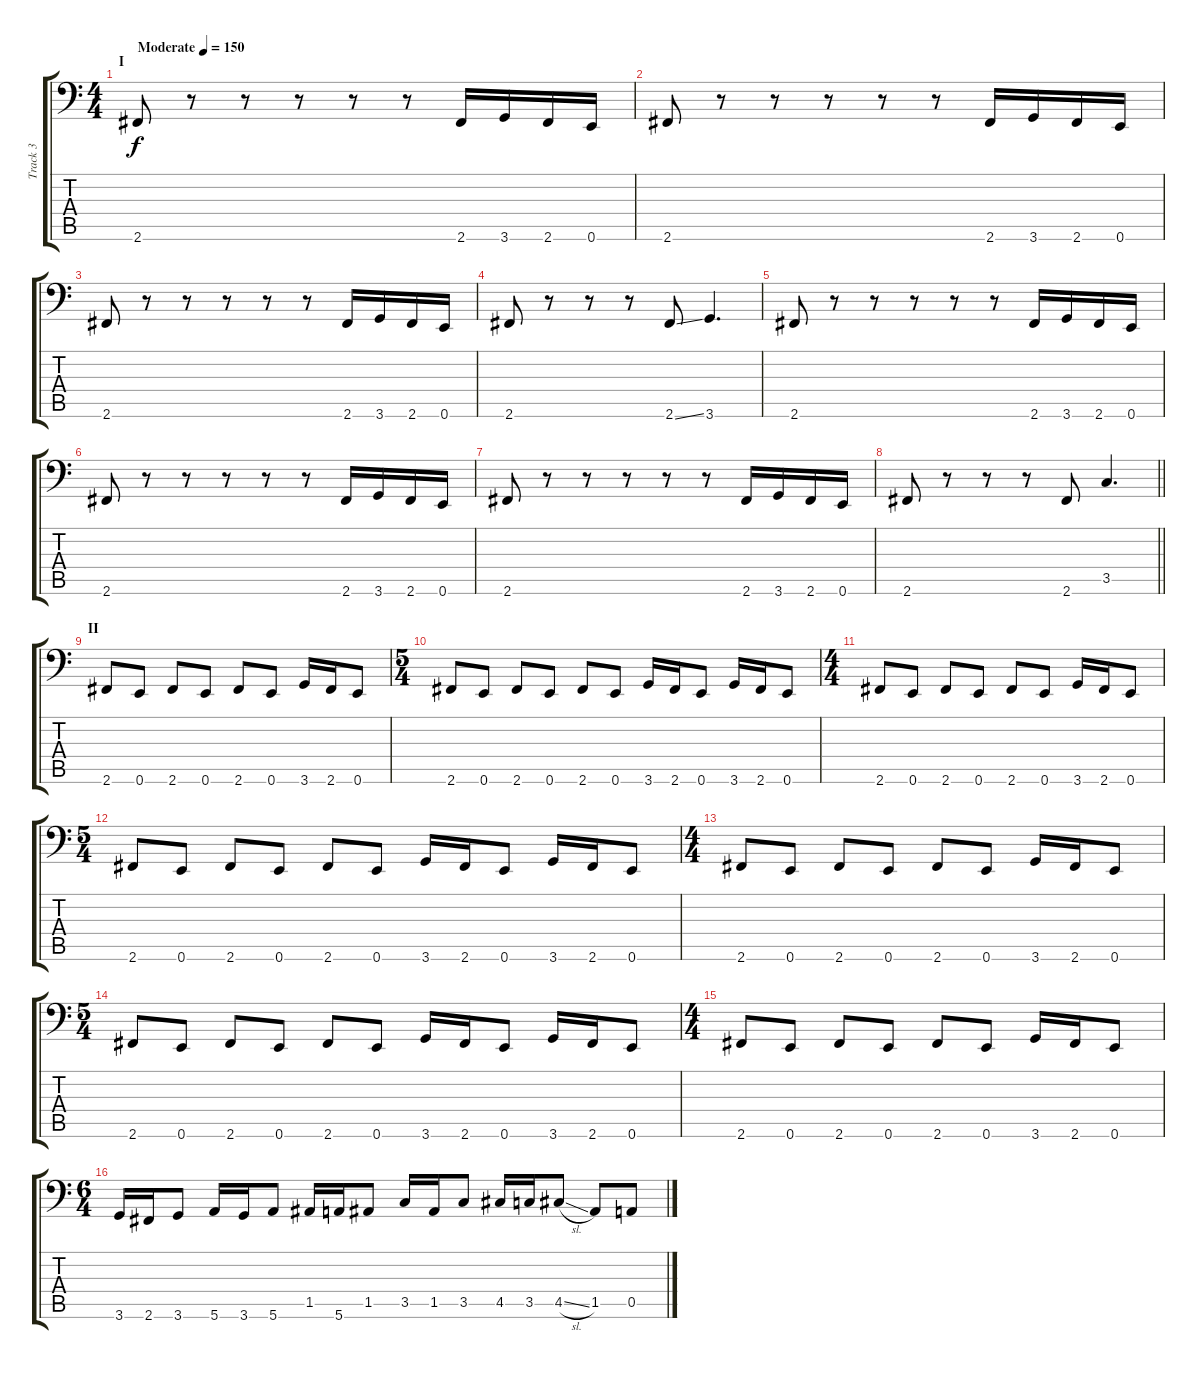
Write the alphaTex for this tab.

\track ("Track 3" "Track 3") {instrument electricbassfinger}
\staff {score tabs}
\tuning (E3 B2 G2 D2 A1 E1) {hide}
\ts (4 4)
\section ("" "I")
\tempo (150 "Moderate")
\clef f4
\ks c
2.6.8{dy f instrument electricbassfinger} r.8 r.8 r.8 r.8 r.8 2.6.16 3.6.16 2.6.16 0.6.16 |
2.6.8 r.8 r.8 r.8 r.8 r.8 2.6.16 3.6.16 2.6.16 0.6.16 |
2.6.8 r.8 r.8 r.8 r.8 r.8 2.6.16 3.6.16 2.6.16 0.6.16 |
2.6.8 r.8 r.8 r.8 2.6{ss}.8 3.6.4{d} |
2.6.8 r.8 r.8 r.8 r.8 r.8 2.6.16 3.6.16 2.6.16 0.6.16 |
2.6.8 r.8 r.8 r.8 r.8 r.8 2.6.16 3.6.16 2.6.16 0.6.16 |
2.6.8 r.8 r.8 r.8 r.8 r.8 2.6.16 3.6.16 2.6.16 0.6.16 |
\barLineRight lightlight
2.6.8 r.8 r.8 r.8 2.6.8 3.5.4{d} |
\section ("" "II")
2.6.8 0.6.8 2.6.8 0.6.8 2.6.8 0.6.8 3.6.16 2.6.16 0.6.8 |
\ts (5 4)
2.6.8 0.6.8 2.6.8 0.6.8 2.6.8 0.6.8 3.6.16 2.6.16 0.6.8 3.6.16 2.6.16 0.6.8 |
\ts (4 4)
2.6.8 0.6.8 2.6.8 0.6.8 2.6.8 0.6.8 3.6.16 2.6.16 0.6.8 |
\ts (5 4)
2.6.8 0.6.8 2.6.8 0.6.8 2.6.8 0.6.8 3.6.16 2.6.16 0.6.8 3.6.16 2.6.16 0.6.8 |
\ts (4 4)
2.6.8 0.6.8 2.6.8 0.6.8 2.6.8 0.6.8 3.6.16 2.6.16 0.6.8 |
\ts (5 4)
2.6.8 0.6.8 2.6.8 0.6.8 2.6.8 0.6.8 3.6.16 2.6.16 0.6.8 3.6.16 2.6.16 0.6.8 |
\ts (4 4)
2.6.8 0.6.8 2.6.8 0.6.8 2.6.8 0.6.8 3.6.16 2.6.16 0.6.8 |
\ts (6 4)
3.6.16 2.6.16 3.6.8 5.6.16 3.6.16 5.6.8 1.5.16 5.6.16 1.5.8 3.5.16 1.5.16 3.5.8 4.5.16 3.5.16 4.5{sl}.8 1.5.8 0.5.8
